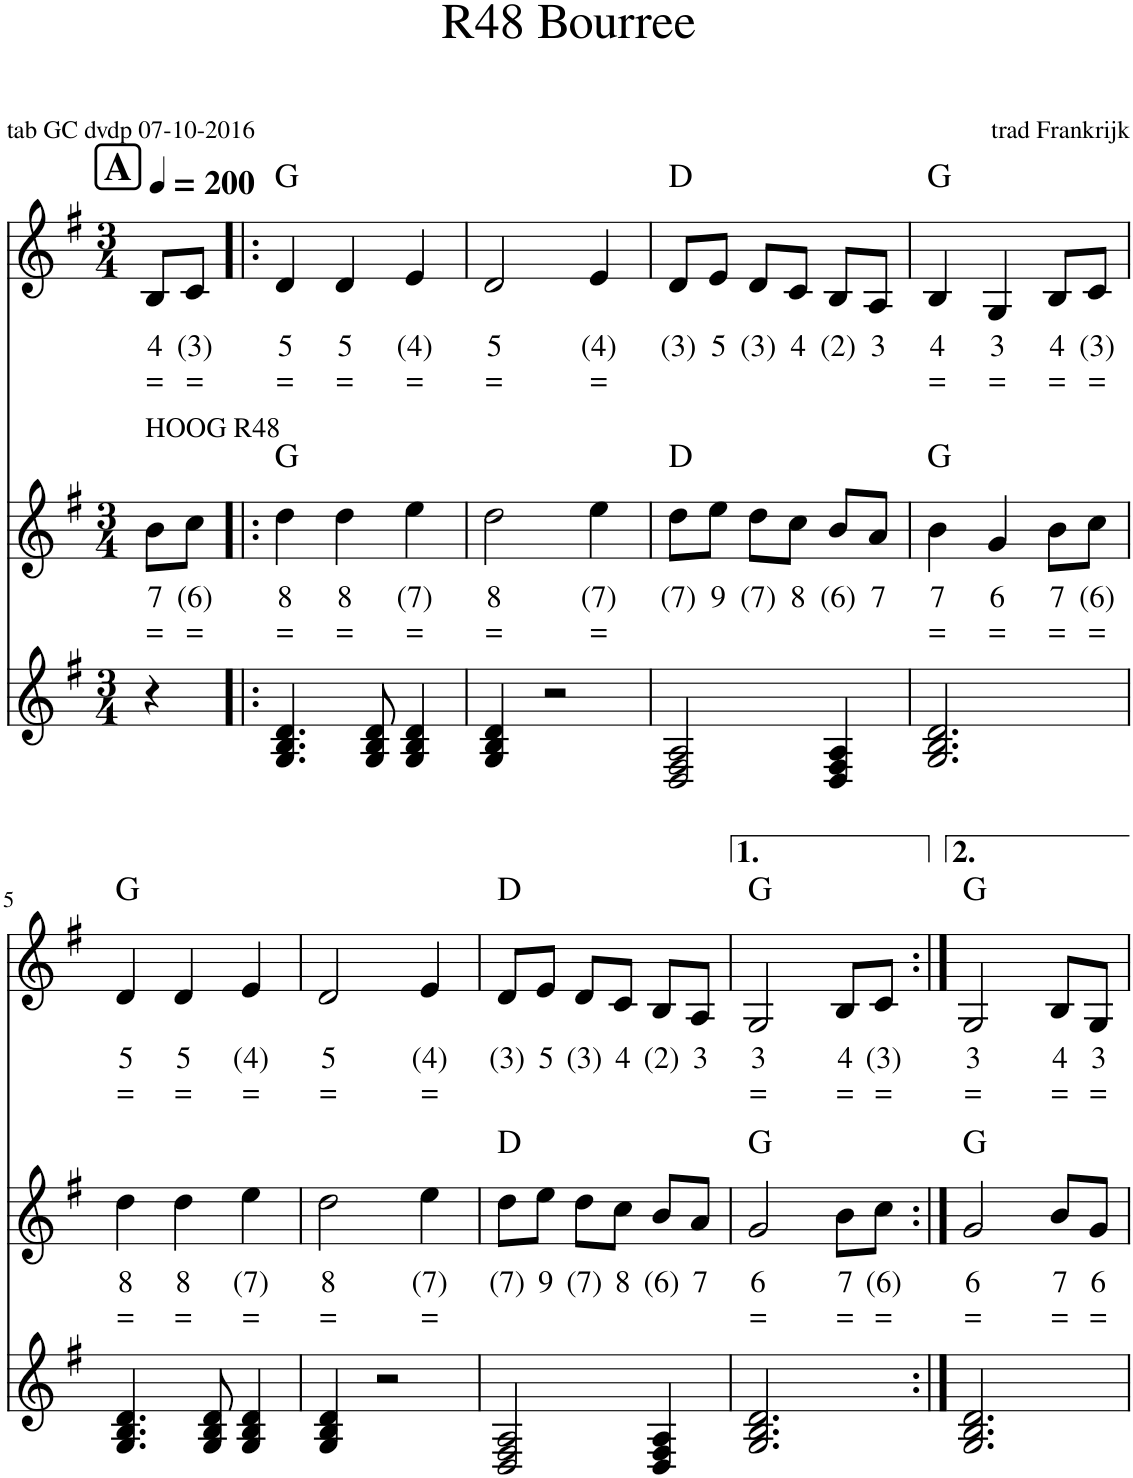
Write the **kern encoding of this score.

**kern	**kern	**text	**text	**kern	**text	**text	**harte
*part3	*part2	*part2	*part2	*part1	*part1	*part1	*part1
*staff3	*staff2	*staff2	*staff2	*staff1	*staff1	*staff1	*
*I"Stem	*I"Stem	*	*	*I"Stem	*	*	*
*clefG2	*clefG2	*	*	*clefG2	*	*	*
*k[f#]	*k[f#]	*	*	*k[f#]	*	*	*
*M3/4	*M3/4	*	*	*M3/4	*	*	*
*MM200	*MM200	*	*	*MM200	*	*	*
!!LO:REH:place=s1:a:B:cj:fs=14:t=A
=	=	=	=	=	=	=	=
!	!LO:TX:a:t=HOOG R48	!	!	!	!	!	!
!	!	!LO:LY:b	!LO:LY:b	!	!LO:LY:b	!LO:LY:b	!
4r	8b\L	7	=	8B/L	4	=	.
!	!	!LO:LY:b	!LO:LY:b	!	!LO:LY:b	!LO:LY:b	!
.	8cc\J	(6)	=	8c/J	(3)	=	.
=1!|:	=1!|:	=1!|:	=1!|:	=1!|:	=1!|:	=1!|:	=1!|:
!	!	!LO:LY:b	!LO:LY:b	!	!LO:LY:b	!LO:LY:b	!
4.G/ 4.B/ 4.d/	4dd\	8	=	4d/	5	=	G:maj
!	!	!LO:LY:b	!LO:LY:b	!	!LO:LY:b	!LO:LY:b	!
.	4dd\	8	=	4d/	5	=	.
8G/ 8B/ 8d/	.	.	.	.	.	.	.
!	!	!LO:LY:b	!LO:LY:b	!	!LO:LY:b	!LO:LY:b	!
4G/ 4B/ 4d/	4ee\	(7)	=	4e/	(4)	=	.
=2	=2	=2	=2	=2	=2	=2	=2
!	!	!LO:LY:b	!LO:LY:b	!	!LO:LY:b	!LO:LY:b	!
4G/ 4B/ 4d/	2dd\	8	=	2d/	5	=	.
2r	.	.	.	.	.	.	.
!	!	!LO:LY:b	!LO:LY:b	!	!LO:LY:b	!LO:LY:b	!
.	4ee\	(7)	=	4e/	(4)	=	.
=3	=3	=3	=3	=3	=3	=3	=3
!	!	!LO:LY:b	!	!	!LO:LY:b	!	!
2D/ 2F#/ 2A/	8dd\L	(7)	.	8d/L	(3)	.	D:maj
!	!	!LO:LY:b	!	!	!LO:LY:b	!	!
.	8ee\J	9	.	8e/J	5	.	.
!	!	!LO:LY:b	!	!	!LO:LY:b	!	!
.	8dd\L	(7)	.	8d/L	(3)	.	.
!	!	!LO:LY:b	!	!	!LO:LY:b	!	!
.	8cc\J	8	.	8c/J	4	.	.
!	!	!LO:LY:b	!	!	!LO:LY:b	!	!
4D/ 4F#/ 4A/	8b/L	(6)	.	8B/L	(2)	.	.
!	!	!LO:LY:b	!	!	!LO:LY:b	!	!
.	8a/J	7	.	8A/J	3	.	.
=4	=4	=4	=4	=4	=4	=4	=4
!	!	!LO:LY:b	!LO:LY:b	!	!LO:LY:b	!LO:LY:b	!
2.G/ 2.B/ 2.d/	4b\	7	=	4B/	4	=	G:maj
!	!	!LO:LY:b	!LO:LY:b	!	!LO:LY:b	!LO:LY:b	!
.	4g/	6	=	4G/	3	=	.
!	!	!LO:LY:b	!LO:LY:b	!	!LO:LY:b	!LO:LY:b	!
.	8b\L	7	=	8B/L	4	=	.
!	!	!LO:LY:b	!LO:LY:b	!	!LO:LY:b	!LO:LY:b	!
.	8cc\J	(6)	=	8c/J	(3)	=	.
!!LO:LB:g=z
=5	=5	=5	=5	=5	=5	=5	=5
!	!	!LO:LY:b	!LO:LY:b	!	!LO:LY:b	!LO:LY:b	!
4.G/ 4.B/ 4.d/	4dd\	8	=	4d/	5	=	G:maj
!	!	!LO:LY:b	!LO:LY:b	!	!LO:LY:b	!LO:LY:b	!
.	4dd\	8	=	4d/	5	=	.
8G/ 8B/ 8d/	.	.	.	.	.	.	.
!	!	!LO:LY:b	!LO:LY:b	!	!LO:LY:b	!LO:LY:b	!
4G/ 4B/ 4d/	4ee\	(7)	=	4e/	(4)	=	.
=6	=6	=6	=6	=6	=6	=6	=6
!	!	!LO:LY:b	!LO:LY:b	!	!LO:LY:b	!LO:LY:b	!
4G/ 4B/ 4d/	2dd\	8	=	2d/	5	=	.
2r	.	.	.	.	.	.	.
!	!	!LO:LY:b	!LO:LY:b	!	!LO:LY:b	!LO:LY:b	!
.	4ee\	(7)	=	4e/	(4)	=	.
=7	=7	=7	=7	=7	=7	=7	=7
!	!	!LO:LY:b	!	!	!LO:LY:b	!	!
2D/ 2F#/ 2A/	8dd\L	(7)	.	8d/L	(3)	.	D:maj
!	!	!LO:LY:b	!	!	!LO:LY:b	!	!
.	8ee\J	9	.	8e/J	5	.	.
!	!	!LO:LY:b	!	!	!LO:LY:b	!	!
.	8dd\L	(7)	.	8d/L	(3)	.	.
!	!	!LO:LY:b	!	!	!LO:LY:b	!	!
.	8cc\J	8	.	8c/J	4	.	.
!	!	!LO:LY:b	!	!	!LO:LY:b	!	!
4D/ 4F#/ 4A/	8b/L	(6)	.	8B/L	(2)	.	.
!	!	!LO:LY:b	!	!	!LO:LY:b	!	!
.	8a/J	7	.	8A/J	3	.	.
=8	=8	=8	=8	=8	=8	=8	=8
!	!	!LO:LY:b	!LO:LY:b	!	!LO:LY:b	!LO:LY:b	!
2.G/ 2.B/ 2.d/	2g/	6	=	2G/	3	=	G:maj
!	!	!LO:LY:b	!LO:LY:b	!	!LO:LY:b	!LO:LY:b	!
.	8b\L	7	=	8B/L	4	=	.
!	!	!LO:LY:b	!LO:LY:b	!	!LO:LY:b	!LO:LY:b	!
.	8cc\J	(6)	=	8c/J	(3)	=	.
=9:|!	=9:|!	=9:|!	=9:|!	=9:|!	=9:|!	=9:|!	=9:|!
!	!	!LO:LY:b	!LO:LY:b	!	!LO:LY:b	!LO:LY:b	!
2.G/ 2.B/ 2.d/	2g/	6	=	2G/	3	=	G:maj
!	!	!LO:LY:b	!LO:LY:b	!	!LO:LY:b	!LO:LY:b	!
.	8b/L	7	=	8B/L	4	=	.
!	!	!LO:LY:b	!LO:LY:b	!	!LO:LY:b	!LO:LY:b	!
.	8g/J	6	=	8G/J	3	=	.
=	=	=	=	=	=	=	=
*-	*-	*-	*-	*-	*-	*-	*-
